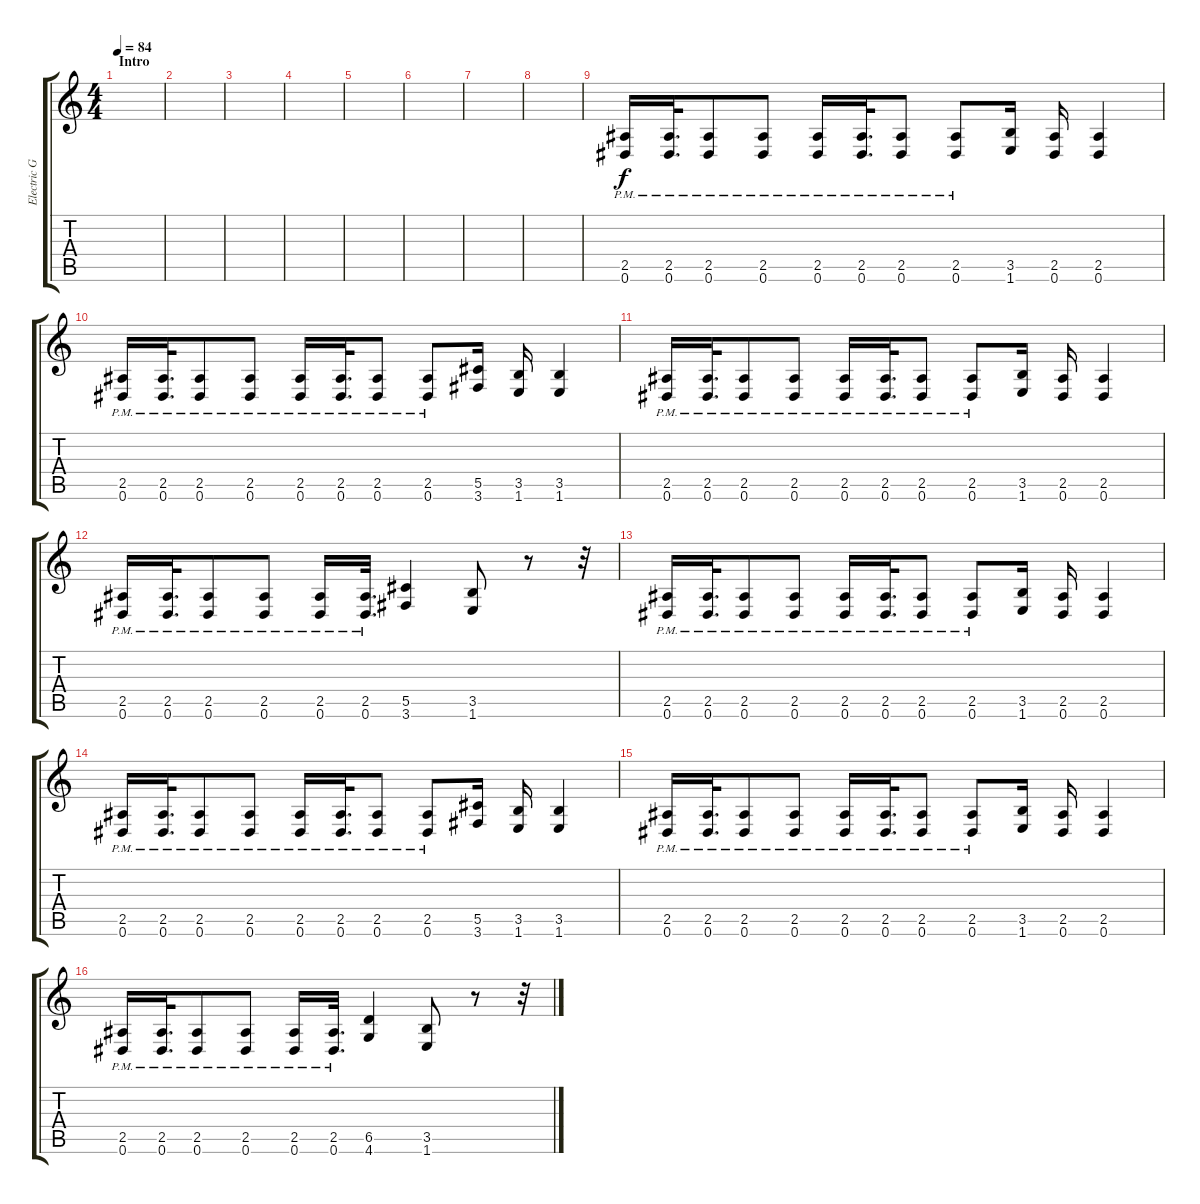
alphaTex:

\track ("Electric Guitar" "Electric G") {instrument distortionguitar}
\staff {score tabs}
\tuning (Eb4 Bb3 Gb3 Db3 Ab2 Eb2) {hide}
\ts (4 4)
\section ("" "Intro")
\tempo 84
\clef g2
\ks c
|
|
|
|
|
|
|
|
(2.5 0.6{pm}).16 (2.5 0.6{pm}).32{d} (2.5 0.6{pm}).8 (2.5 0.6{pm}).8 (2.5 0.6{pm}).16 (2.5 0.6{pm}).32{d} (2.5 0.6{pm}).8 (2.5 0.6{pm}).8 (3.5 1.6).16 (2.5 0.6).16 (2.5 0.6).4 |
(2.5 0.6{pm}).16 (2.5 0.6{pm}).32{d} (2.5 0.6{pm}).8 (2.5 0.6{pm}).8 (2.5 0.6{pm}).16 (2.5 0.6{pm}).32{d} (2.5 0.6{pm}).8 (2.5 0.6{pm}).8 (5.5 3.6).16 (3.5 1.6).16 (3.5 1.6).4 |
(2.5 0.6{pm}).16 (2.5 0.6{pm}).32{d} (2.5 0.6{pm}).8 (2.5 0.6{pm}).8 (2.5 0.6{pm}).16 (2.5 0.6{pm}).32{d} (2.5 0.6{pm}).8 (2.5 0.6{pm}).8 (3.5 1.6).16 (2.5 0.6).16 (2.5 0.6).4 |
(2.5 0.6{pm}).16 (2.5 0.6{pm}).32{d} (2.5 0.6{pm}).8 (2.5 0.6{pm}).8 (2.5 0.6{pm}).16 (2.5 0.6{pm}).32{d} (5.5 3.6).4 (3.5 1.6).8 r.8 r.32 |
(2.5 0.6{pm}).16 (2.5 0.6{pm}).32{d} (2.5 0.6{pm}).8 (2.5 0.6{pm}).8 (2.5 0.6{pm}).16 (2.5 0.6{pm}).32{d} (2.5 0.6{pm}).8 (2.5 0.6{pm}).8 (3.5 1.6).16 (2.5 0.6).16 (2.5 0.6).4 |
(2.5 0.6{pm}).16 (2.5 0.6{pm}).32{d} (2.5 0.6{pm}).8 (2.5 0.6{pm}).8 (2.5 0.6{pm}).16 (2.5 0.6{pm}).32{d} (2.5 0.6{pm}).8 (2.5 0.6{pm}).8 (5.5 3.6).16 (3.5 1.6).16 (3.5 1.6).4 |
(2.5 0.6{pm}).16 (2.5 0.6{pm}).32{d} (2.5 0.6{pm}).8 (2.5 0.6{pm}).8 (2.5 0.6{pm}).16 (2.5 0.6{pm}).32{d} (2.5 0.6{pm}).8 (2.5 0.6{pm}).8 (3.5 1.6).16 (2.5 0.6).16 (2.5 0.6).4 |
(2.5 0.6{pm}).16 (2.5 0.6{pm}).32{d} (2.5 0.6{pm}).8 (2.5 0.6{pm}).8 (2.5 0.6{pm}).16 (2.5 0.6{pm}).32{d} (6.5 4.6).4 (3.5 1.6).8 r.8 r.32
